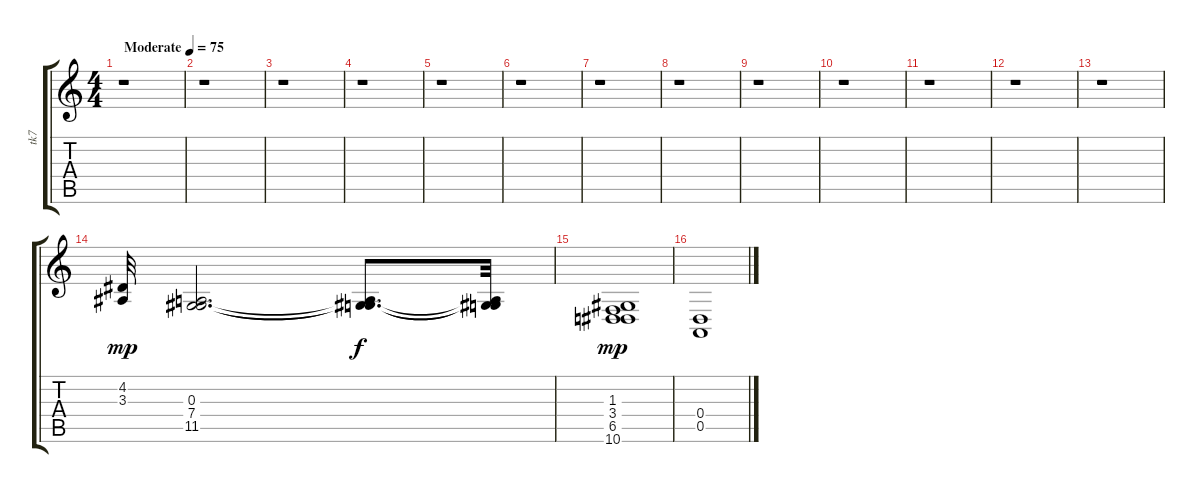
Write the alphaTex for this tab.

\track ("tk7" "tk7") {instrument lead2sawtooth}
\staff {score tabs}
\tuning (E4 B3 G3 D3 A2 E2) {hide}
\ts (4 4)
\tempo (75 "Moderate")
\clef g2
\ks c
r.1{dy mp instrument lead2sawtooth} |
r.1 |
r.1 |
r.1 |
r.1 |
r.1 |
r.1 |
r.1 |
r.1 |
r.1 |
r.1 |
r.1 |
r.1 |
(4.2 3.3).32 (0.3 7.4 11.5).2{d} (0.3{t} 7.4{t} 11.5{t}).8{d dy f} (0.3{t} 7.4{t} 11.5{t}).32 |
(1.3 3.4 6.5 10.6).1{dy mp} |
(0.4 0.5).1
